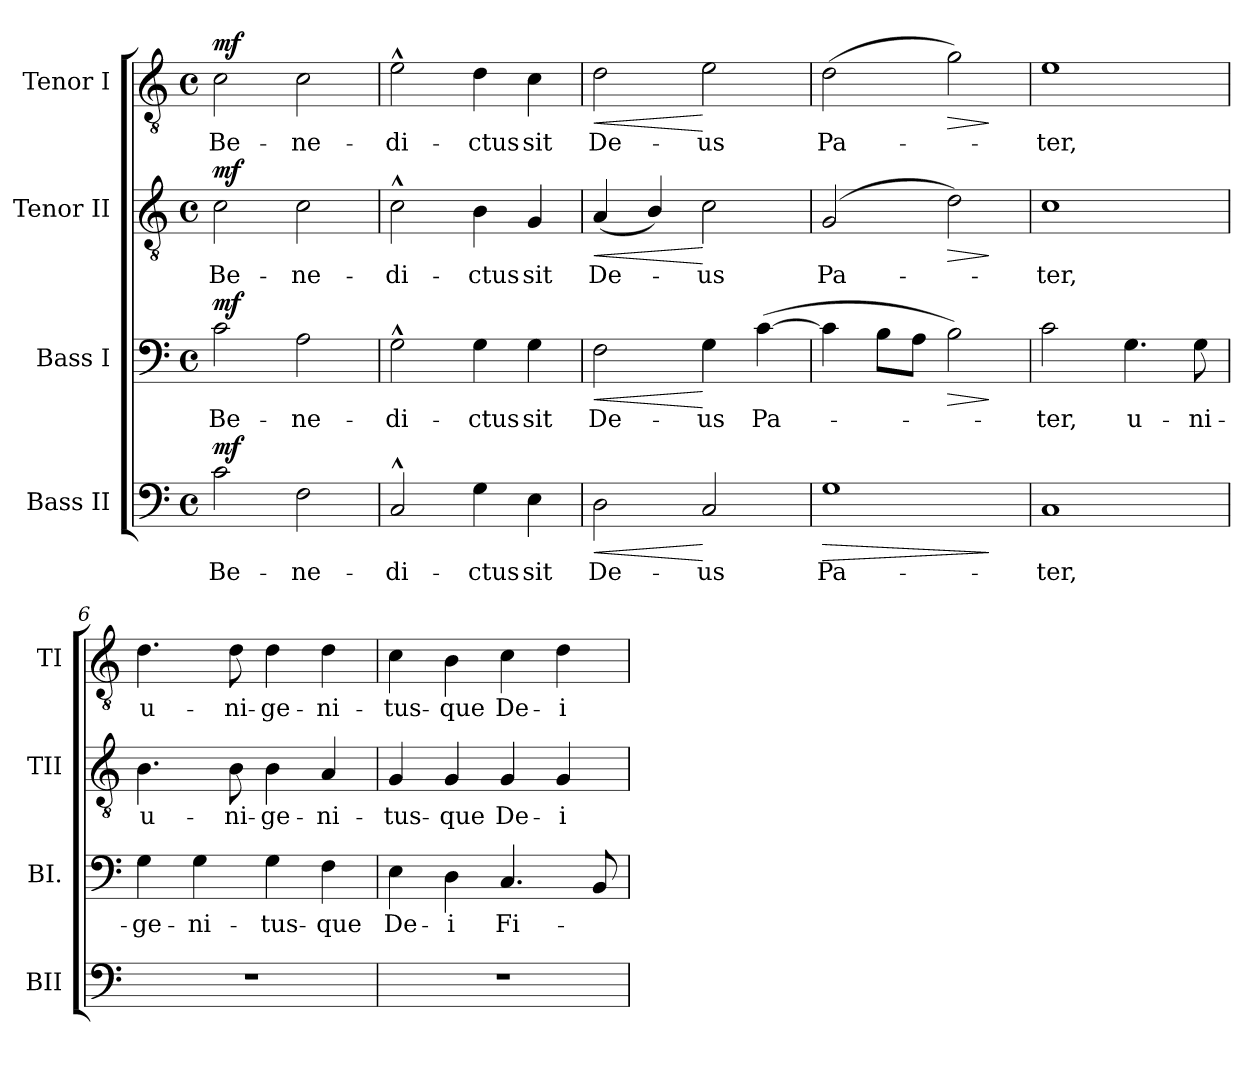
**kern	**text	**dynam	**kern	**text	**dynam	**kern	**text	**dynam	**kern	**text	**dynam
*part4	*part4	*part4	*part3	*part3	*part3	*part2	*part2	*part2	*part1	*part1	*part1
*staff4	*staff4	*staff4	*staff3	*staff3	*staff3	*staff2	*staff2	*staff2	*staff1	*staff1	*staff1
*I"Bass II	*	*	*I"Bass I	*	*	*I"Tenor II	*	*	*I"Tenor I	*	*
*I'BII	*	*	*I'BI.	*	*	*I'TII	*	*	*I'TI	*	*
!!LO:PB:g=z
*clefF4	*	*	*clefF4	*	*	*clefGv2	*	*	*clefGv2	*	*
*	*	*	*	*	*	*ITrd7c12	*	*	*ITrd7c12	*	*
*k[]	*	*	*k[]	*	*	*k[]	*	*	*k[]	*	*
*C:	*	*	*C:	*	*	*C:	*	*	*C:	*	*
*M4/4	*	*	*M4/4	*	*	*M4/4	*	*	*M4/4	*	*
*met(c)	*	*	*met(c)	*	*	*met(c)	*	*	*met(c)	*	*
*MM80	*	*	*MM80	*	*	*MM80	*	*	*MM80	*	*
=1	=1	=1	=1	=1	=1	=1	=1	=1	=1	=1	=1
!	!LO:LY:b:color=#000000	!	!	!	!	!	!	!	!	!	!
!	!	!	!	!LO:LY:b:color=#000000	!	!	!	!	!	!	!
!	!	!	!	!	!	!	!LO:LY:b:color=#000000	!	!	!	!
!	!	!	!	!	!	!	!	!	!	!LO:LY:b:color=#000000	!
2ci\	Be-	mf	2ci\	Be-	mf	2Ci\	Be-	mf	2Ci\	Be-	mf
!	!LO:LY:b:color=#000000	!	!	!	!	!	!	!	!	!	!
!	!	!	!	!LO:LY:b:color=#000000	!	!	!	!	!	!	!
!	!	!	!	!	!	!	!LO:LY:b:color=#000000	!	!	!	!
!	!	!	!	!	!	!	!	!	!	!LO:LY:b:color=#000000	!
2Fi\	-ne-	.	2Ai\	-ne-	.	2Ci\	-ne-	.	2Ci\	-ne-	.
=2	=2	=2	=2	=2	=2	=2	=2	=2	=2	=2	=2
!	!LO:LY:b:color=#000000	!	!	!	!	!	!	!	!	!	!
!	!	!	!	!LO:LY:b:color=#000000	!	!	!	!	!	!	!
!	!	!	!	!	!	!	!LO:LY:b:color=#000000	!	!	!	!
!	!	!	!	!	!	!	!	!	!	!LO:LY:b:color=#000000	!
2C^^i/	-di-	.	2G^^i\	-di-	.	2C^^i\	-di-	.	2E^^i\	-di-	.
!	!LO:LY:b:color=#000000	!	!	!	!	!	!	!	!	!	!
!	!	!	!	!LO:LY:b:color=#000000	!	!	!	!	!	!	!
!	!	!	!	!	!	!	!LO:LY:b:color=#000000	!	!	!	!
!	!	!	!	!	!	!	!	!	!	!LO:LY:b:color=#000000	!
4Gi\	-ctus	.	4Gi\	-ctus	.	4BBi\	-ctus	.	4Di\	-ctus	.
!	!LO:LY:b:color=#000000	!	!	!	!	!	!	!	!	!	!
!	!	!	!	!LO:LY:b:color=#000000	!	!	!	!	!	!	!
!	!	!	!	!	!	!	!LO:LY:b:color=#000000	!	!	!	!
!	!	!	!	!	!	!	!	!	!	!LO:LY:b:color=#000000	!
4Ei\	sit	.	4Gi\	sit	.	4GGi/	sit	.	4Ci\	sit	.
=3	=3	=3	=3	=3	=3	=3	=3	=3	=3	=3	=3
!	!LO:LY:b:color=#000000	!LO:HP:b	!	!	!	!	!	!	!	!	!
!	!	!	!	!LO:LY:b:color=#000000	!LO:HP:b	!	!	!	!	!	!
!	!	!	!	!	!	!	!LO:LY:b:color=#000000	!LO:HP:b	!	!	!
!	!	!	!	!	!	!	!	!	!	!LO:LY:b:color=#000000	!LO:HP:b
2Di\	De-	<	2Fi\	De-	<	(4AAi/	De-	<	2Di\	De-	<
.	.	.	.	.	.	4BBi/)	.	.	.	.	.
!	!LO:LY:b:color=#000000	!	!	!	!	!	!	!	!	!	!
!	!	!	!	!LO:LY:b:color=#000000	!	!	!	!	!	!	!
!	!	!	!	!	!	!	!LO:LY:b:color=#000000	!	!	!	!
!	!	!	!	!	!	!	!	!	!	!LO:LY:b:color=#000000	!
2Ci/	-us	[	4Gi\	-us	[	2Ci\	-us	[	2Ei\	-us	[
!	!	!	!	!LO:LY:b:color=#000000	!	!	!	!	!	!	!
.	.	.	([4ci\	Pa-	.	.	.	.	.	.	.
=4	=4	=4	=4	=4	=4	=4	=4	=4	=4	=4	=4
!	!LO:LY:b:color=#000000	!LO:HP:b	!	!	!	!	!	!	!	!	!
!	!	!	!	!	!	!	!LO:LY:b:color=#000000	!	!	!	!
!	!	!	!	!	!	!	!	!	!	!LO:LY:b:color=#000000	!
1Gi	Pa-	>	4ci\]	.	.	(2GGi/	Pa-	.	(2Di\	Pa-	.
.	.	.	8Bi\L	.	.	.	.	.	.	.	.
.	.	.	8Ai\J	.	.	.	.	.	.	.	.
!	!	!	!	!	!LO:HP:b	!	!	!LO:HP:b	!	!	!LO:HP:b
.	.	.	2Bi\)	.	>	2Di\)	.	>	2Gi\)	.	>
.	.	]	.	.	]	.	.	]	.	.	]
=5	=5	=5	=5	=5	=5	=5	=5	=5	=5	=5	=5
!	!LO:LY:b:color=#000000	!	!	!	!	!	!	!	!	!	!
!	!	!	!	!LO:LY:b:color=#000000	!	!	!	!	!	!	!
!	!	!	!	!	!	!	!LO:LY:b:color=#000000	!	!	!	!
!	!	!	!	!	!	!	!	!	!	!LO:LY:b:color=#000000	!
1Ci	-ter,	.	2ci\	-ter,	.	1Ci	-ter,	.	1Ei	-ter,	.
!	!	!	!	!LO:LY:b:color=#000000	!	!	!	!	!	!	!
.	.	.	4.Gi\	u-	.	.	.	.	.	.	.
!	!	!	!	!LO:LY:b:color=#000000	!	!	!	!	!	!	!
.	.	.	8Gi\	-ni-	.	.	.	.	.	.	.
=6	=6	=6	=6	=6	=6	=6	=6	=6	=6	=6	=6
!	!	!	!	!LO:LY:b:color=#000000	!	!	!	!	!	!	!
!	!	!	!	!	!	!	!LO:LY:b:color=#000000	!	!	!	!
!	!	!	!	!	!	!	!	!	!	!LO:LY:b:color=#000000	!
1r	.	.	4Gi\	-ge-	.	4.BBi\	u-	.	4.Di\	u-	.
!	!	!	!	!LO:LY:b:color=#000000	!	!	!	!	!	!	!
.	.	.	4Gi\	-ni-	.	.	.	.	.	.	.
!	!	!	!	!	!	!	!LO:LY:b:color=#000000	!	!	!	!
!	!	!	!	!	!	!	!	!	!	!LO:LY:b:color=#000000	!
.	.	.	.	.	.	8BBi\	-ni-	.	8Di\	-ni-	.
!	!	!	!	!LO:LY:b:color=#000000	!	!	!	!	!	!	!
!	!	!	!	!	!	!	!LO:LY:b:color=#000000	!	!	!	!
!	!	!	!	!	!	!	!	!	!	!LO:LY:b:color=#000000	!
.	.	.	4Gi\	-tus-	.	4BBi\	-ge-	.	4Di\	-ge-	.
!	!	!	!	!LO:LY:b:color=#000000	!	!	!	!	!	!	!
!	!	!	!	!	!	!	!LO:LY:b:color=#000000	!	!	!	!
!	!	!	!	!	!	!	!	!	!	!LO:LY:b:color=#000000	!
.	.	.	4Fi\	-que	.	4AAi/	-ni-	.	4Di\	-ni-	.
!!LO:LB:g=z
=7	=7	=7	=7	=7	=7	=7	=7	=7	=7	=7	=7
!	!	!	!	!LO:LY:b:color=#000000	!	!	!	!	!	!	!
!	!	!	!	!	!	!	!LO:LY:b:color=#000000	!	!	!	!
!	!	!	!	!	!	!	!	!	!	!LO:LY:b:color=#000000	!
1r	.	.	4Ei\	De-	.	4GGi/	-tus-	.	4Ci\	-tus-	.
!	!	!	!	!LO:LY:b:color=#000000	!	!	!	!	!	!	!
!	!	!	!	!	!	!	!LO:LY:b:color=#000000	!	!	!	!
!	!	!	!	!	!	!	!	!	!	!LO:LY:b:color=#000000	!
.	.	.	4Di\	-i	.	4GGi/	-que	.	4BBi\	-que	.
!	!	!	!	!LO:LY:b:color=#000000	!	!	!	!	!	!	!
!	!	!	!	!	!	!	!LO:LY:b:color=#000000	!	!	!	!
!	!	!	!	!	!	!	!	!	!	!LO:LY:b:color=#000000	!
.	.	.	4.Ci/	Fi-	.	4GGi/	De-	.	4Ci\	De-	.
!	!	!	!	!	!	!	!LO:LY:b:color=#000000	!	!	!	!
!	!	!	!	!	!	!	!	!	!	!LO:LY:b:color=#000000	!
.	.	.	.	.	.	4GGi/	-i	.	4Di\	-i	.
.	.	.	8BBi/	.	.	.	.	.	.	.	.
=	=	=	=	=	=	=	=	=	=	=	=
*-	*-	*-	*-	*-	*-	*-	*-	*-	*-	*-	*-
